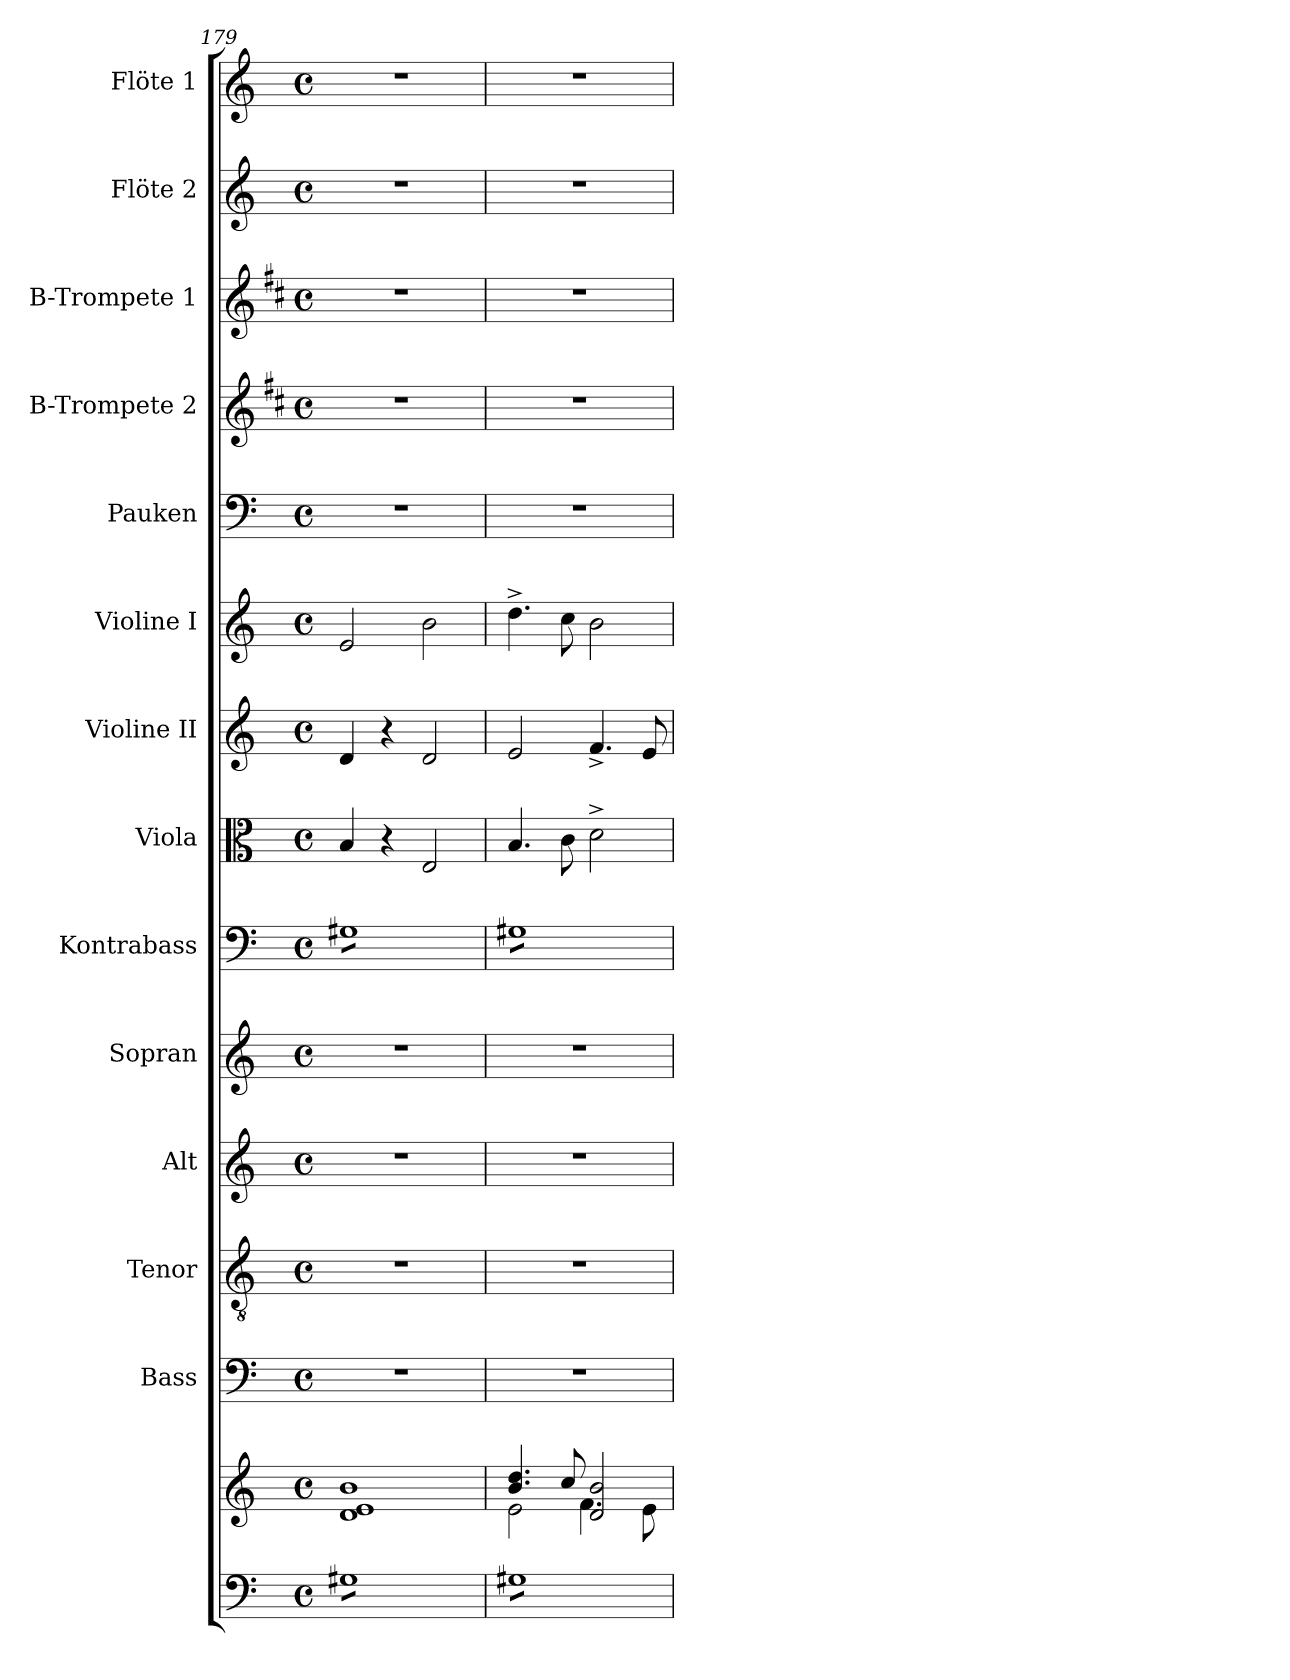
**kern	**kern	**kern	**kern	**kern	**kern	**kern	**kern	**kern	**kern	**kern	**kern	**kern	**kern	**kern
*part14	*part14	*part13	*part12	*part11	*part10	*part9	*part8	*part7	*part6	*part5	*part4	*part3	*part2	*part1
*staff15	*staff14	*staff13	*staff12	*staff11	*staff10	*staff9	*staff8	*staff7	*staff6	*staff5	*staff4	*staff3	*staff2	*staff1
*	*	*I"Bass	*I"Tenor	*I"Alt	*I"Sopran	*I"Kontrabass	*I"Viola	*I"Violine II	*I"Violine I	*I"Pauken	*I"B-Trompete 2	*I"B-Trompete 1	*I"Flöte 2	*I"Flöte 1
*	*	*I'B.	*I'T.	*I'A.	*I'S.	*I'Kb.	*I'Vla.	*I'Vl. II	*I'Vl. I	*I'Pk.	*I'B Trp. 2	*I'B Trp. 1	*I'Fl. 2	*I'Fl. 1
*clefF4	*clefG2	*clefF4	*clefGv2	*clefG2	*clefG2	*clefF4	*clefC3	*clefG2	*clefG2	*clefF4	*clefG2	*clefG2	*clefG2	*clefG2
*	*	*	*	*	*	*ITrd7c12	*	*	*	*	*ITrd1c2	*ITrd1c2	*	*
*k[]	*k[]	*k[]	*k[]	*k[]	*k[]	*k[]	*k[]	*k[]	*k[]	*k[]	*k[]	*k[]	*k[]	*k[]
*C:	*C:	*C:	*C:	*C:	*C:	*C:	*C:	*C:	*C:	*C:	*C:	*C:	*C:	*C:
*M4/4	*M4/4	*M4/4	*M4/4	*M4/4	*M4/4	*M4/4	*M4/4	*M4/4	*M4/4	*M4/4	*M4/4	*M4/4	*M4/4	*M4/4
*met(c)	*met(c)	*met(c)	*met(c)	*met(c)	*met(c)	*met(c)	*met(c)	*met(c)	*met(c)	*met(c)	*met(c)	*met(c)	*met(c)	*met(c)
=179	=179	=179	=179	=179	=179	=179	=179	=179	=179	=179	=179	=179	=179	=179
*tremolo	*	*	*	*	*	*	*	*	*	*	*	*	*	*
*	*	*	*	*	*	*tremolo	*	*	*	*	*	*	*	*
8G#XL	1d 1e 1b	1r	1r	1r	1r	8GG#XL	4B/	4d/	2e/	1r	1r	1r	1r	1r
8G#X	.	.	.	.	.	8GG#X	.	.	.	.	.	.	.	.
8G#X	.	.	.	.	.	8GG#X	4r	4r	.	.	.	.	.	.
8G#X	.	.	.	.	.	8GG#X	.	.	.	.	.	.	.	.
8G#X	.	.	.	.	.	8GG#X	2E/	2d/	2b\	.	.	.	.	.
8G#X	.	.	.	.	.	8GG#X	.	.	.	.	.	.	.	.
8G#X	.	.	.	.	.	8GG#X	.	.	.	.	.	.	.	.
8G#XJ	.	.	.	.	.	8GG#XJ	.	.	.	.	.	.	.	.
=180	=180	=180	=180	=180	=180	=180	=180	=180	=180	=180	=180	=180	=180	=180
*	*^	*	*	*	*	*	*	*	*	*	*	*	*	*
8G#XL	4.b/ 4.dd/	2e\	1r	1r	1r	1r	8GG#XL	4.B/	2e/	4.dd^>\	1r	1r	1r	1r	1r
8G#X	.	.	.	.	.	.	8GG#X	.	.	.	.	.	.	.	.
8G#X	.	.	.	.	.	.	8GG#X	.	.	.	.	.	.	.	.
8G#X	8cc/	.	.	.	.	.	8GG#X	8c\	.	8cc\	.	.	.	.	.
8G#X	2d/ 2b/	4.f\	.	.	.	.	8GG#X	2d^>\	4.f^</	2b\	.	.	.	.	.
8G#X	.	.	.	.	.	.	8GG#X	.	.	.	.	.	.	.	.
8G#X	.	.	.	.	.	.	8GG#X	.	.	.	.	.	.	.	.
8G#XJ	.	8e\	.	.	.	.	8GG#XJ	.	8e/	.	.	.	.	.	.
*	*	*	*	*	*	*	*Xtremolo	*	*	*	*	*	*	*	*
*Xtremolo	*	*	*	*	*	*	*	*	*	*	*	*	*	*	*
*	*v	*v	*	*	*	*	*	*	*	*	*	*	*	*	*
=	=	=	=	=	=	=	=	=	=	=	=	=	=	=
*-	*-	*-	*-	*-	*-	*-	*-	*-	*-	*-	*-	*-	*-	*-
